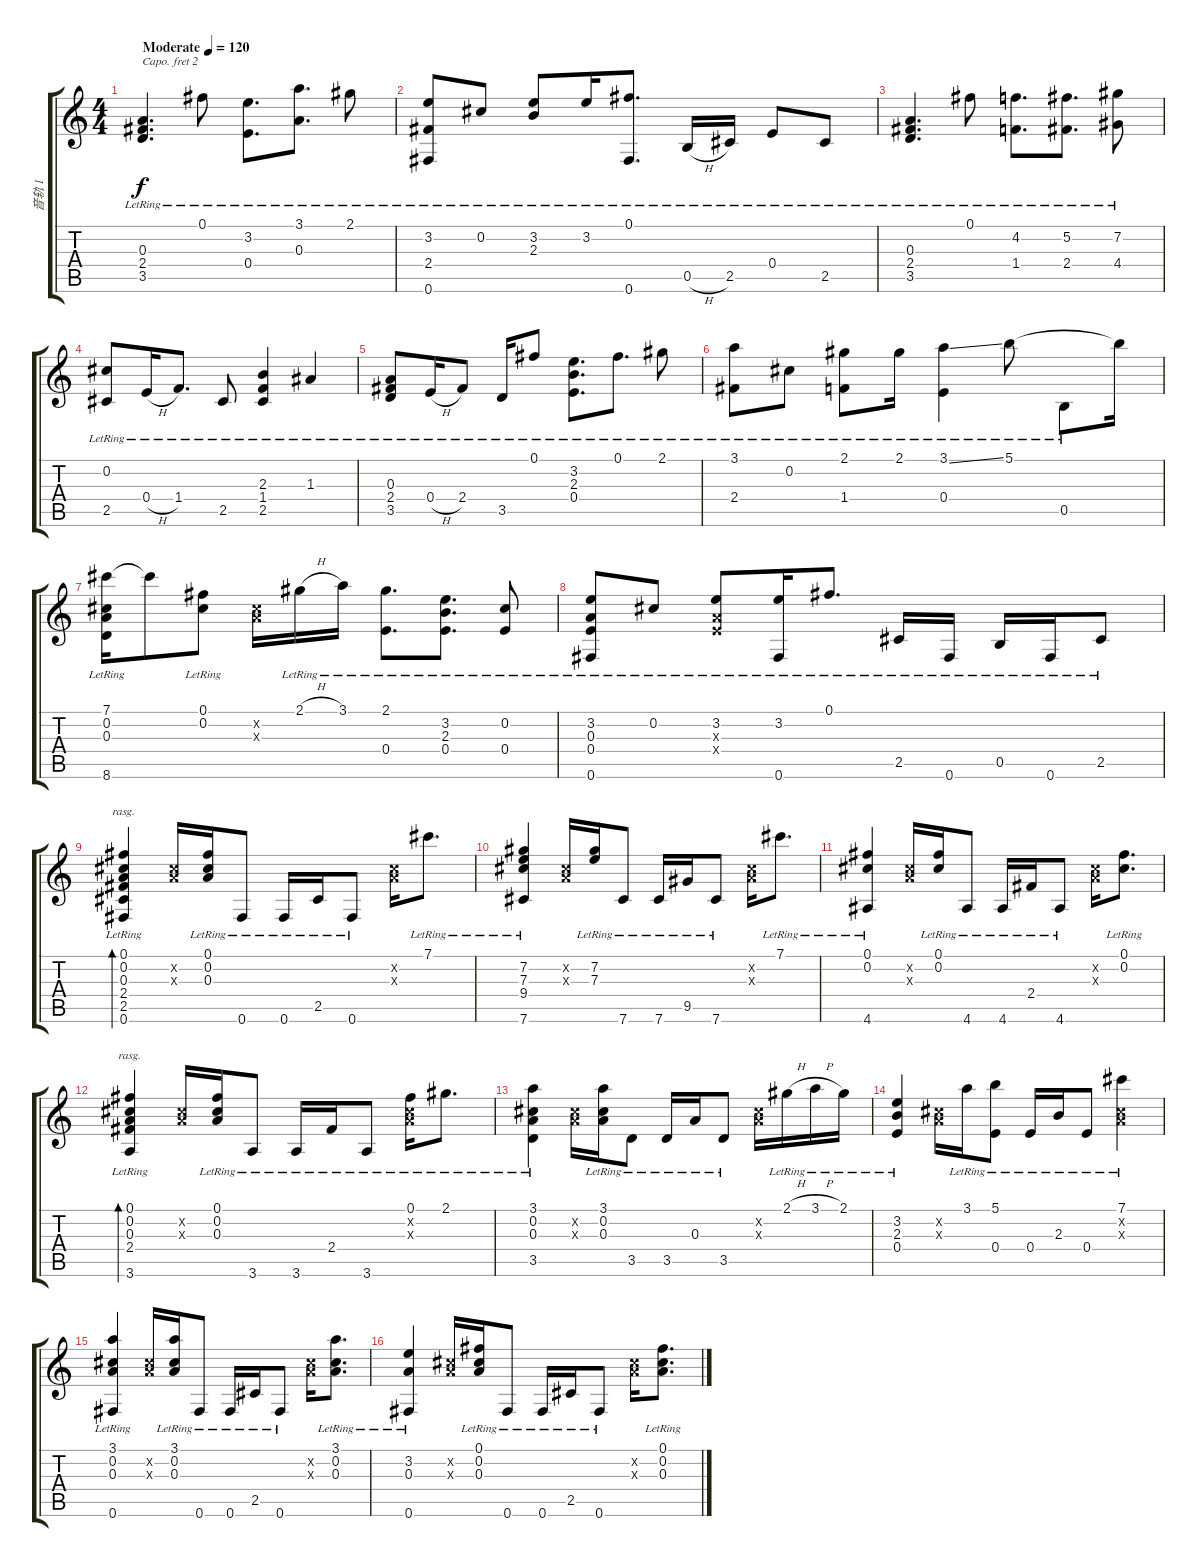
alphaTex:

\track ("音轨 1" "音轨 1") {instrument acousticguitarsteel}
\staff {score tabs}
\capo 2
\tuning (E4 B3 G3 D3 A2 E2) {hide}
\ts (4 4)
\tempo (120 "Moderate")
\clef g2
\ks c
(0.3{lr} 2.4{lr} 3.5{lr}).4{d dy f instrument acousticguitarsteel} 0.1{lr}.8 (3.2{lr} 0.4{lr}).8{d} (3.1{lr} 0.3{lr}).8{d} 2.1{lr}.8 |
(3.2{lr} 2.4{lr} 0.6{lr}).8 0.2{lr}.8 (3.2{lr} 2.3{lr}).8 3.2{lr}.16 (0.1{lr} 0.6{lr}).8{d} 0.5{h lr}.16 2.5{lr}.16 0.4{lr}.8 2.5{lr}.8 |
(0.3{lr} 2.4{lr} 3.5{lr}).4{d} 0.1{lr}.8 (4.2{lr} 1.4{lr}).8{d} (5.2{lr} 2.4{lr}).8{d} (7.2{lr} 4.4{lr}).8 |
(0.2{lr} 2.5{lr}).8 0.4{h lr}.16 1.4{lr}.8{d} 2.5{lr}.8 (2.3{lr} 1.4{lr} 2.5{lr}).4 1.3{lr}.4 |
(0.3{lr} 2.4{lr} 3.5{lr}).8 0.4{h lr}.16 2.4{lr}.8 3.5{lr}.16 0.1{lr}.8 (3.2{lr} 2.3{lr} 0.4{lr}).8{d} 0.1{lr}.8{d} 2.1{lr}.8 |
(3.1{lr} 2.4{lr}).8 0.2{lr}.8 (2.1{lr} 1.4{lr}).8 2.1{lr}.16 (3.1{ss lr} 0.4{lr}).4 5.1{lr}.8 0.5{lr}.8 5.1{t}.16 |
(7.1{lr} 0.2{lr} 0.3{lr} 8.6{lr}).16 7.1{t}.8 (0.1{lr} 0.2{lr}).8 (0.2{x} 0.3{x}).16 2.1{h lr}.16 3.1{lr}.16 (2.1{lr} 0.4{lr}).8{d} (3.2{lr} 2.3{lr} 0.4{lr}).8{d} (0.2{lr} 0.4{lr}).8 |
(3.2{lr} 0.3{lr} 0.4{lr} 0.6{lr}).8 0.2{lr}.8 (3.2{lr} 0.3{x} 0.4{x}).8 (3.2{lr} 0.6{lr}).16 0.1{lr}.8{d} 2.5{lr}.16 0.6{lr}.16 0.5{lr}.16 0.6{lr}.16 2.5{lr}.8 |
(0.1{lr} 0.2{lr} 0.3{lr} 2.4{lr} 2.5{lr} 0.6{lr}).4{bd 240 rasg ii} (0.2{x} 0.3{x}).16 (0.1{lr} 0.2{lr} 0.3{lr}).16 0.6{lr}.8 0.6{lr}.16 2.5{lr}.16 0.6{lr}.8 (0.2{x} 0.3{x}).16 7.1{lr}.8{d} |
(7.2{lr} 7.3{lr} 9.4{lr} 7.6{lr}).4 (0.2{x} 0.3{x}).16 (7.2{lr} 7.3{lr}).16 7.6{lr}.8 7.6{lr}.16 9.5{lr}.16 7.6{lr}.8 (0.2{x} 0.3{x}).16 7.1{lr}.8{d} |
(0.1{lr} 0.2{lr} 4.6{lr}).4 (0.2{x} 0.3{x}).16 (0.1{lr} 0.2{lr}).16 4.6{lr}.8 4.6{lr}.16 2.4{lr}.16 4.6{lr}.8 (0.2{x} 0.3{x}).16 (0.1{lr} 0.2{lr}).8{d} |
(0.1{lr} 0.2{lr} 0.3{lr} 2.4{lr} 3.6{lr}).4{bd 240 rasg ii} (0.2{x} 0.3{x}).16 (0.1{lr} 0.2{lr} 0.3{lr}).16 3.6{lr}.8 3.6{lr}.16 2.4{lr}.16 3.6{lr}.8 (0.1{lr} 0.2{x} 0.3{x}).16 2.1{lr}.8{d} |
(3.1{lr} 0.2{lr} 0.3{lr} 3.5{lr}).4 (0.2{x} 0.3{x}).16 (3.1{lr} 0.2{lr} 0.3{lr}).16 3.5{lr}.8 3.5{lr}.16 0.3{lr}.16 3.5{lr}.8 (0.2{x} 0.3{x}).16 2.1{h lr}.16 3.1{h lr}.16 2.1{lr}.16 |
(3.2{lr} 2.3{lr} 0.4{lr}).4 (0.2{x} 0.3{x}).16 3.1{lr}.16 (5.1{lr} 0.4{lr}).8 0.4{lr}.16 2.3{lr}.16 0.4{lr}.8 (7.1{lr} 0.2{x} 0.3{x}).4 |
(3.1{lr} 0.2{lr} 0.3{lr} 0.6{lr}).4 (0.2{x} 0.3{x}).16 (3.1{lr} 0.2{lr} 0.3{lr}).16 0.6{lr}.8 0.6{lr}.16 2.5{lr}.16 0.6{lr}.8 (0.2{x} 0.3{x}).16 (3.1{lr} 0.2{lr} 0.3{lr}).8{d} |
(3.2{lr} 0.3{lr} 0.6{lr}).4 (0.2{x} 0.3{x}).16 (0.1{lr} 0.2{lr} 0.3{lr}).16 0.6{lr}.8 0.6{lr}.16 2.5{lr}.16 0.6{lr}.8 (0.2{x} 0.3{x}).16 (0.1{lr} 0.2{lr} 0.3{lr}).8{d}
